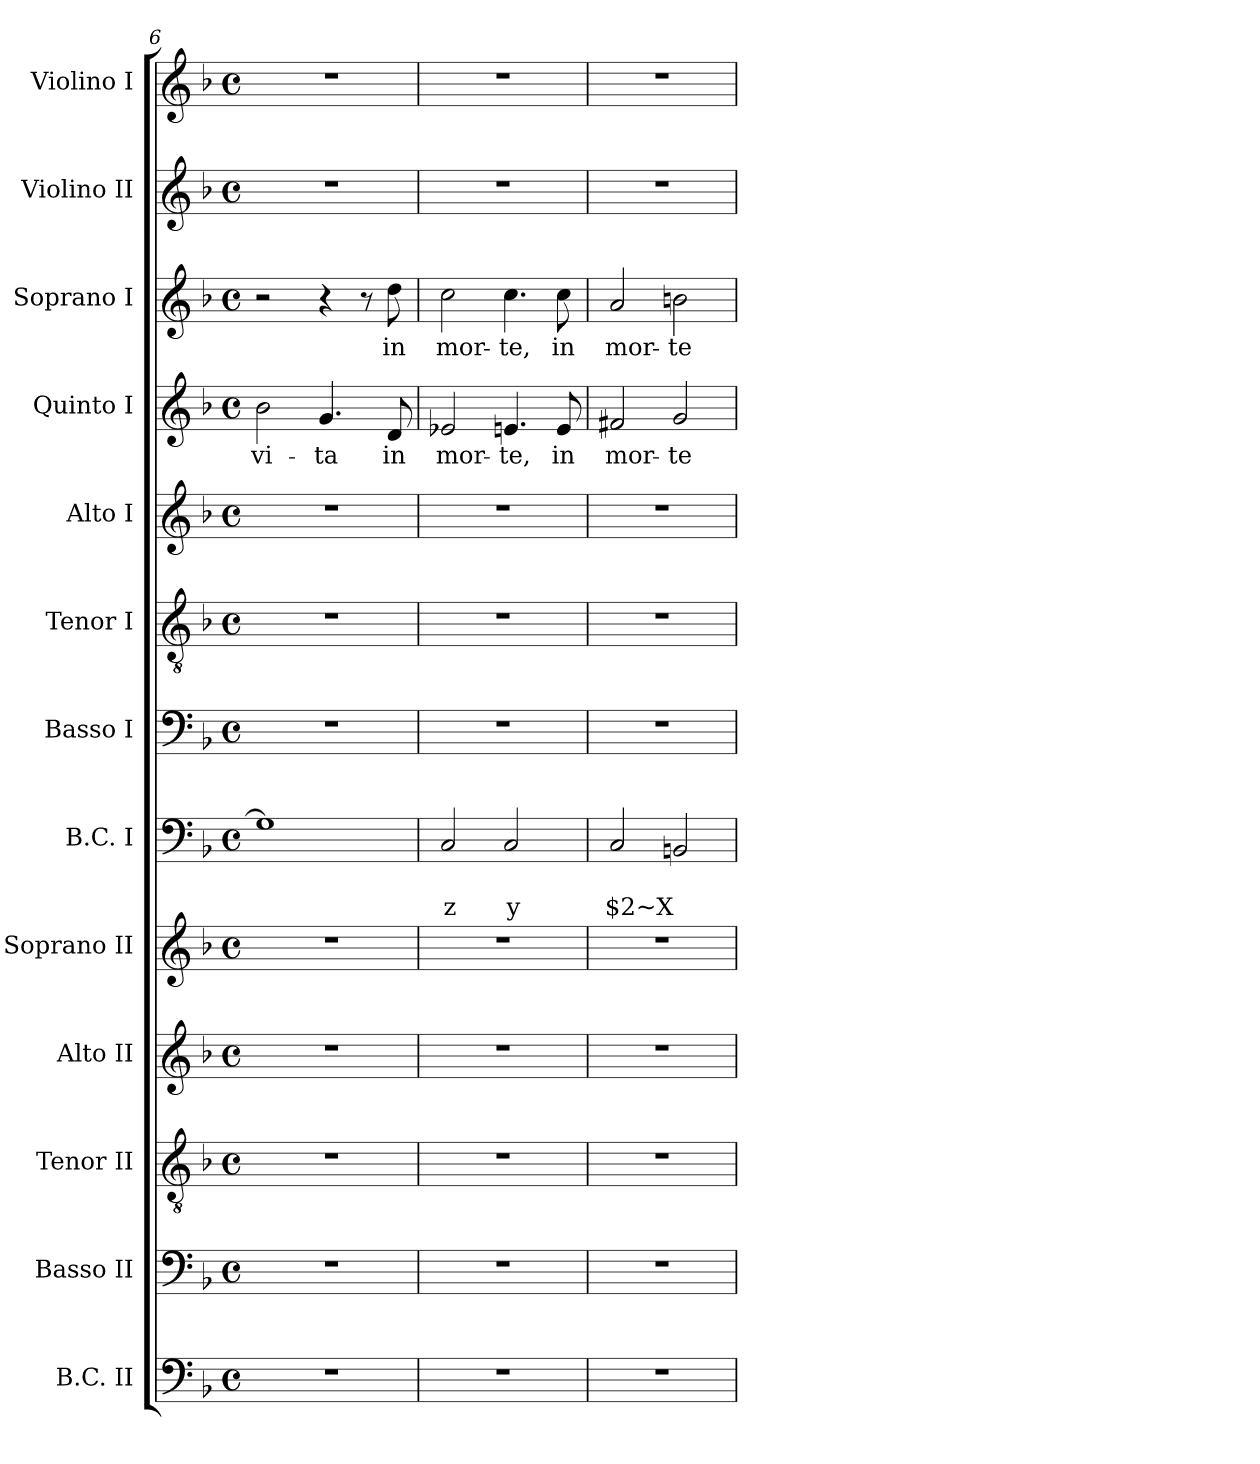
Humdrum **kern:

**kern	**kern	**kern	**kern	**kern	**kern	**text	**text	**kern	**kern	**kern	**kern	**text	**kern	**text	**kern	**kern
*part13	*part12	*part11	*part10	*part9	*part8	*part8	*part8	*part7	*part6	*part5	*part4	*part4	*part3	*part3	*part2	*part1
*staff13	*staff12	*staff11	*staff10	*staff9	*staff8	*staff8	*staff8	*staff7	*staff6	*staff5	*staff4	*staff4	*staff3	*staff3	*staff2	*staff1
*I"B.C. II	*I"Basso II	*I"Tenor II	*I"Alto II	*I"Soprano II	*I"B.C. I	*	*	*I"Basso I	*I"Tenor I	*I"Alto I	*I"Quinto I	*	*I"Soprano I	*	*I"Violino II	*I"Violino I
*I'BC2	*I'B 2	*I'T 2	*I'A 2	*I'S 2	*I'BC1	*	*	*I'B 1	*I'T 1	*I'A 1	*I'Q 1	*	*I'S 1	*	*I'Vln. II	*I'Vln. I
*clefF4	*clefF4	*clefGv2	*clefG2	*clefG2	*clefF4	*	*	*clefF4	*clefGv2	*clefG2	*clefG2	*	*clefG2	*	*clefG2	*clefG2
*k[b-]	*k[b-]	*k[b-]	*k[b-]	*k[b-]	*k[b-]	*	*	*k[b-]	*k[b-]	*k[b-]	*k[b-]	*	*k[b-]	*	*k[b-]	*k[b-]
*F:	*F:	*F:	*F:	*F:	*F:	*	*	*F:	*F:	*F:	*F:	*	*F:	*	*F:	*F:
*M4/4	*M4/4	*M4/4	*M4/4	*M4/4	*M4/4	*	*	*M4/4	*M4/4	*M4/4	*M4/4	*	*M4/4	*	*M4/4	*M4/4
*met(c)	*met(c)	*met(c)	*met(c)	*met(c)	*met(c)	*	*	*met(c)	*met(c)	*met(c)	*met(c)	*	*met(c)	*	*met(c)	*met(c)
=6	=6	=6	=6	=6	=6	=6	=6	=6	=6	=6	=6	=6	=6	=6	=6	=6
!	!	!	!	!	!	!	!	!	!	!	!	!LO:LY:b	!	!	!	!
1r	1r	1r	1r	1r	1G]	.	.	1r	1r	1r	2b-\	vi-	2r	.	1r	1r
!	!	!	!	!	!	!	!	!	!	!	!	!LO:LY:b	!	!	!	!
.	.	.	.	.	.	.	.	.	.	.	4.g/	-ta	4r	.	.	.
.	.	.	.	.	.	.	.	.	.	.	.	.	8r	.	.	.
!	!	!	!	!	!	!	!	!	!	!	!	!LO:LY:b	!	!	!	!
!	!	!	!	!	!	!	!	!	!	!	!	!	!	!LO:LY:b	!	!
.	.	.	.	.	.	.	.	.	.	.	8d/	in	8dd\	in	.	.
=7	=7	=7	=7	=7	=7	=7	=7	=7	=7	=7	=7	=7	=7	=7	=7	=7
!	!	!	!	!	!	!	!LO:LY:b	!	!	!	!	!	!	!	!	!
!	!	!	!	!	!	!	!	!	!	!	!	!LO:LY:b	!	!	!	!
!	!	!	!	!	!	!	!	!	!	!	!	!	!	!LO:LY:b	!	!
1r	1r	1r	1r	1r	2C/	.	z	1r	1r	1r	2e-X/	mor-	2cc\	mor-	1r	1r
!	!	!	!	!	!	!	!LO:LY:b	!	!	!	!	!	!	!	!	!
!	!	!	!	!	!	!	!	!	!	!	!	!LO:LY:b	!	!	!	!
!	!	!	!	!	!	!	!	!	!	!	!	!	!	!LO:LY:b	!	!
.	.	.	.	.	2C/	.	y	.	.	.	4.en/	-te,	4.cc\	-te,	.	.
!	!	!	!	!	!	!	!	!	!	!	!	!LO:LY:b	!	!	!	!
!	!	!	!	!	!	!	!	!	!	!	!	!	!	!LO:LY:b	!	!
.	.	.	.	.	.	.	.	.	.	.	8e/	in	8cc\	in	.	.
=8	=8	=8	=8	=8	=8	=8	=8	=8	=8	=8	=8	=8	=8	=8	=8	=8
!	!	!	!	!	!	!	!LO:LY:b	!	!	!	!	!	!	!	!	!
!	!	!	!	!	!	!	!	!	!	!	!	!LO:LY:b	!	!	!	!
!	!	!	!	!	!	!	!	!	!	!	!	!	!	!LO:LY:b	!	!
1r	1r	1r	1r	1r	2C/	.	$2~X	1r	1r	1r	2f#X/	mor-	2a/	mor-	1r	1r
!	!	!	!	!	!	!	!	!	!	!	!	!LO:LY:b	!	!	!	!
!	!	!	!	!	!	!	!	!	!	!	!	!	!	!LO:LY:b	!	!
.	.	.	.	.	2BBn/	.	.	.	.	.	2g/	-te	2bn\	-te	.	.
=	=	=	=	=	=	=	=	=	=	=	=	=	=	=	=	=
*-	*-	*-	*-	*-	*-	*-	*-	*-	*-	*-	*-	*-	*-	*-	*-	*-
